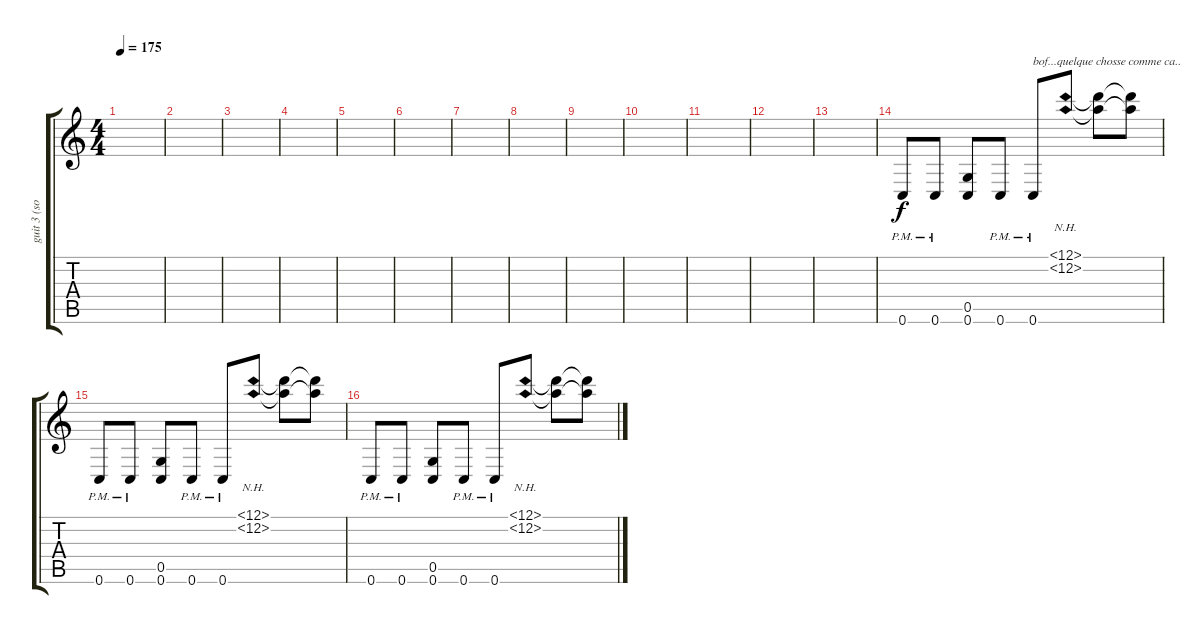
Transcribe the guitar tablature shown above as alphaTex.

\track ("guit 3 (solo complémentaires)" "guit 3 (so") {instrument overdrivenguitar}
\staff {score tabs}
\tuning (D4 A3 F3 C3 G2 C2) {hide}
\ts (4 4)
\tempo 175
\clef g2
\ks c
|
|
|
|
|
|
|
|
|
|
|
|
|
0.6{pm}.8 0.6{pm}.8 (0.5 0.6).8 0.6{pm}.8 0.6{pm}.8{txt "bof...quelque chosse comme ca.."} (12.1{nh} 12.2{nh}).8 (12.1{t} 12.2{t}).8 (12.1{t} 12.2{t}).8 |
0.6{pm}.8 0.6{pm}.8 (0.5 0.6).8 0.6{pm}.8 0.6{pm}.8 (12.1{nh} 12.2{nh}).8 (12.1{t} 12.2{t}).8 (12.1{t} 12.2{t}).8 |
0.6{pm}.8 0.6{pm}.8 (0.5 0.6).8 0.6{pm}.8 0.6{pm}.8 (12.1{nh} 12.2{nh}).8 (12.1{t} 12.2{t}).8 (12.1{t} 12.2{t}).8
